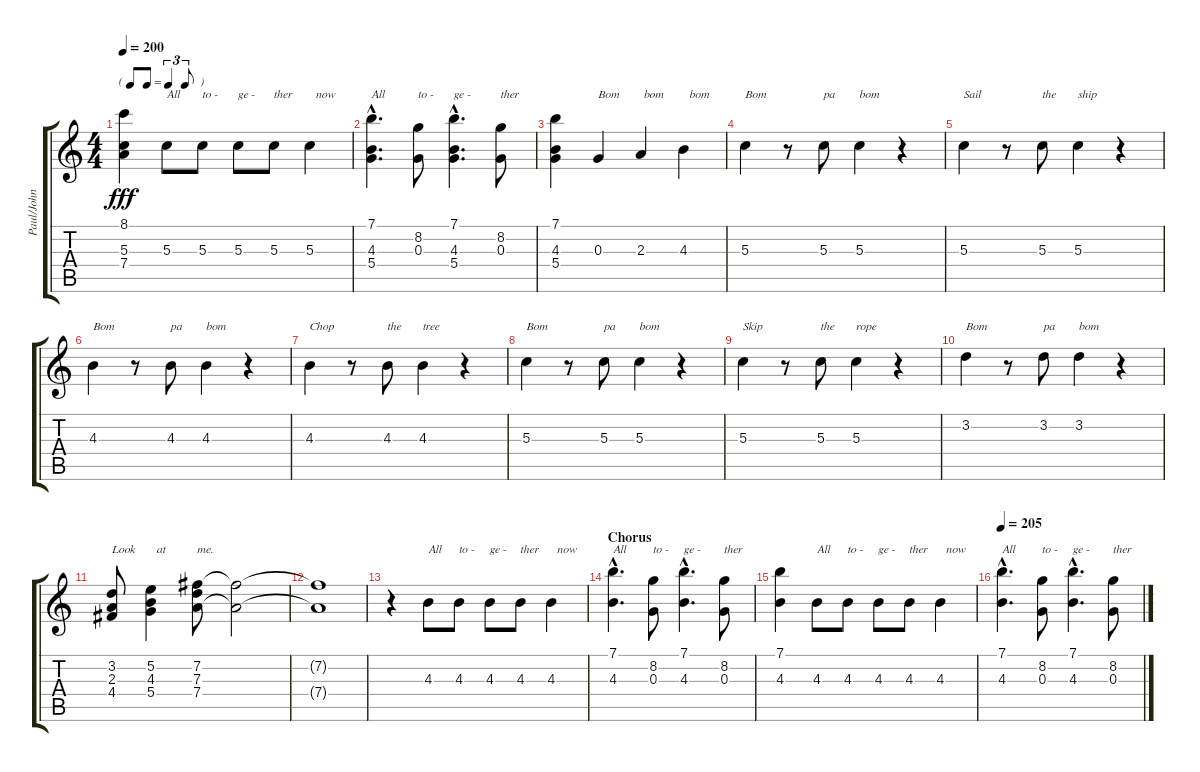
\track ("Paul/John" "Paul/John") {instrument acousticguitarsteel}
\staff {score tabs}
\tuning (E4 B3 G3 D3 A2 E2) {hide}
\ts (4 4)
\tf triplet8th
\tempo 200
\clef g2
\ks c
(8.1 5.3 7.4).4{dy fff} 5.3.8{txt "All" balance 8} 5.3.8{txt "to -"} 5.3.8{txt "ge -"} 5.3.8{txt "ther"} 5.3.4{txt "  now"} |
(7.1{hac} 4.3{hac} 5.4{hac}).4{d txt "All" balance 3} (8.2 0.3).8{txt "to -"} (7.1{hac} 4.3{hac} 5.4{hac}).4{d txt "ge -"} (8.2 0.3).8{txt "ther"} |
(7.1 4.3 5.4).4 0.3.4{txt "Bom" balance 2} 2.3.4{txt " bom"} 4.3.4{txt "  bom"} |
5.3.4{txt "Bom"} r.8 5.3.8{txt "pa"} 5.3.4{txt "bom"} r.4 |
5.3.4{txt "Sail" balance 8} r.8 5.3.8{txt "the"} 5.3.4{txt "ship"} r.4 |
4.3.4{txt "Bom" balance 2} r.8 4.3.8{txt "pa"} 4.3.4{txt "bom"} r.4 |
4.3.4{txt "Chop" balance 8} r.8 4.3.8{txt "the"} 4.3.4{txt "tree"} r.4 |
5.3.4{txt "Bom" balance 2} r.8 5.3.8{txt "pa"} 5.3.4{txt "bom"} r.4 |
5.3.4{txt "Skip" balance 8} r.8 5.3.8{txt "the"} 5.3.4{txt "rope"} r.4 |
3.2.4{txt "Bom" balance 2} r.8 3.2.8{txt "pa"} 3.2.4{txt "bom"} r.4 |
(3.2 2.3 4.4).8{txt "Look" balance 2} (5.2 4.3 5.4).4{txt "  at"} (7.2 7.3 7.4).8{txt "me."} (7.2{t} 7.4{t}).2 |
(7.2{t} 7.4{t}).1 |
r.4 4.3.8{txt "All" balance 8} 4.3.8{txt "to -"} 4.3.8{txt "ge -"} 4.3.8{txt "ther"} 4.3.4{txt "  now"} |
\section ("" "Chorus")
(7.1{hac} 4.3{hac}).4{d txt "All" balance 3} (8.2 0.3).8{txt "to -"} (7.1{hac} 4.3{hac}).4{d txt "ge -"} (8.2 0.3).8{txt "ther"} |
(7.1 4.3).4 4.3.8{txt "All" balance 8} 4.3.8{txt "to -"} 4.3.8{txt "ge -"} 4.3.8{txt "ther"} 4.3.4{txt "  now"} |
\tempo 205
(7.1{hac} 4.3{hac}).4{d txt "All" balance 3} (8.2 0.3).8{txt "to -"} (7.1{hac} 4.3{hac}).4{d txt "ge -"} (8.2 0.3).8{txt "ther"}
